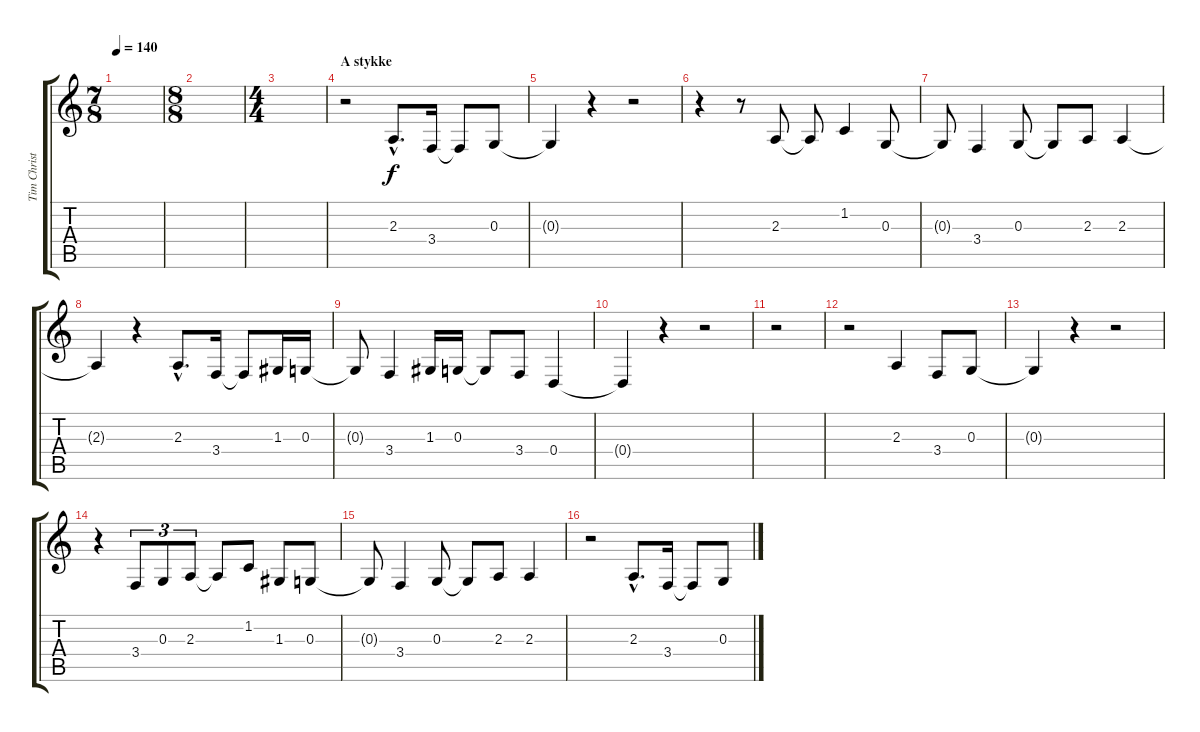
\track ("Tim Christensen (Vocal)" "Tim Christ") {instrument violin}
\staff {score tabs}
\tuning (E4 B3 G3 D3 A2 E2) {hide}
\ts (7 8)
\tempo 140
\clef g2
\ks c
|
\ts (8 8)
|
\ts (4 4)
|
\section ("" "A stykke")
r.2 2.3{hac}.8{d} 3.4.16 3.4{t}.8 0.3.8 |
0.3{t}.4 r.4 r.2 |
r.4 r.8 2.3.8 2.3{t}.8 1.2.4 0.3.8 |
0.3{t}.8 3.4.4 0.3.8 0.3{t}.8 2.3.8 2.3.4 |
2.3{t}.4 r.4 2.3{hac}.8{d} 3.4.16 3.4{t}.8 1.3.16 0.3.16 |
0.3{t}.8 3.4.4 1.3.16 0.3.16 0.3{t}.8 3.4.8 0.4.4 |
0.4{t}.4 r.4 r.2 |
r.2 |
r.2 2.3.4 3.4.8 0.3.8 |
0.3{t}.4 r.4 r.2 |
r.4 3.4.8{tu (3 2)} 0.3.8{tu (3 2)} 2.3.8{tu (3 2)} 2.3{t}.8 1.2.8 1.3.8 0.3.8 |
0.3{t}.8 3.4.4 0.3.8 0.3{t}.8 2.3.8 2.3.4 |
r.2 2.3{hac}.8{d} 3.4.16 3.4{t}.8 0.3.8
